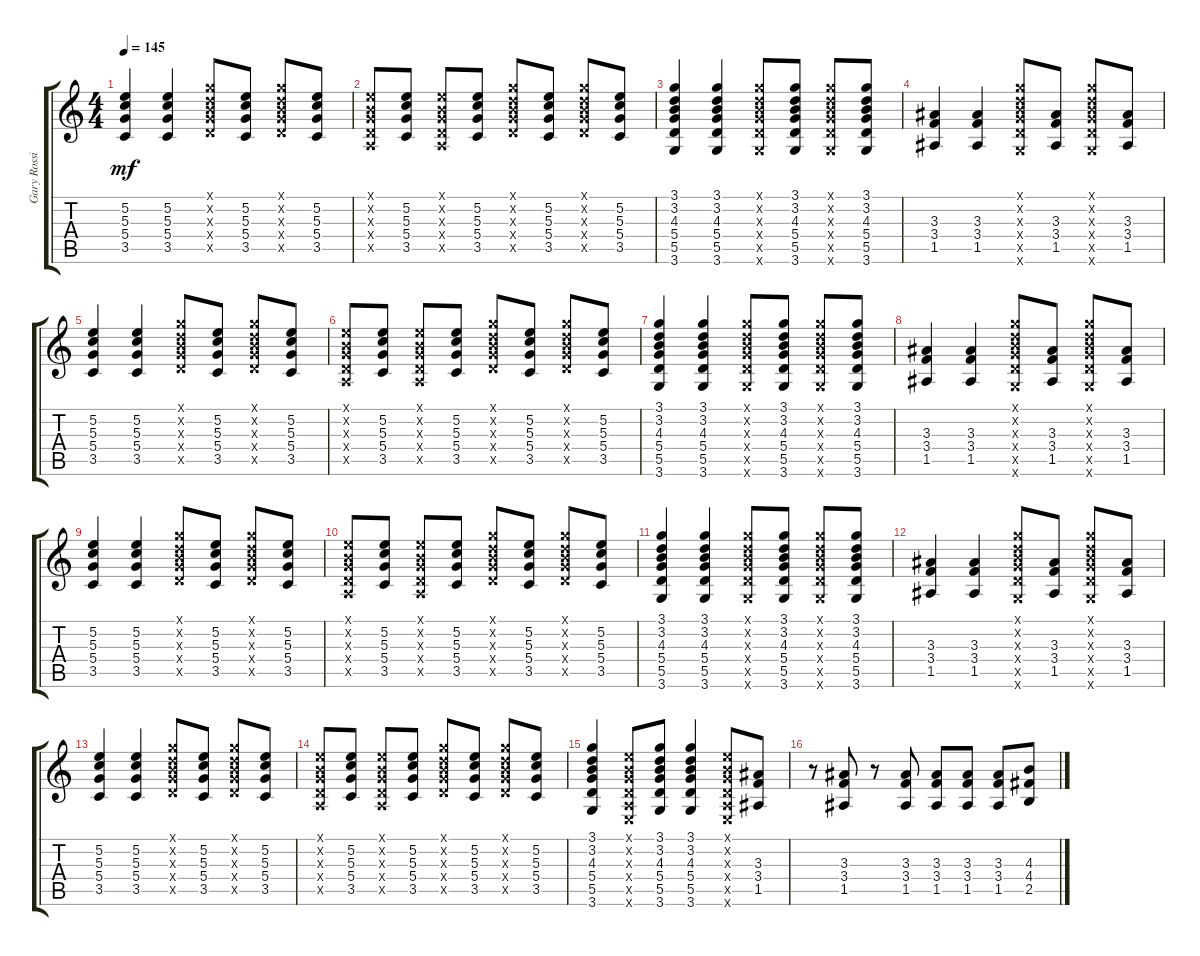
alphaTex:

\track ("Gary Rossington (Slide/Rythm Guitar)" "Gary Rossi") {instrument overdrivenguitar}
\staff {score tabs}
\tuning (E4 B3 G3 D3 A2 E2) {hide}
\ts (4 4)
\tempo 145
\clef g2
\ks c
(5.2 5.3 5.4 3.5).4{dy mf} (5.2 5.3 5.4 3.5).4 (3.1{x} 3.2{x} 4.3{x} 5.4{x} 5.5{x}).8 (5.2 5.3 5.4 3.5).8 (3.1{x} 3.2{x} 4.3{x} 5.4{x} 5.5{x}).8 (5.2 5.3 5.4 3.5).8 |
(0.1{x} 0.2{x} 0.3{x} 0.4{x} 0.5{x}).8 (5.2 5.3 5.4 3.5).8 (0.1{x} 0.2{x} 0.3{x} 0.4{x} 0.5{x}).8 (5.2 5.3 5.4 3.5).8 (3.1{x} 3.2{x} 4.3{x} 5.4{x} 5.5{x}).8 (5.2 5.3 5.4 3.5).8 (3.1{x} 3.2{x} 4.3{x} 5.4{x} 5.5{x}).8 (5.2 5.3 5.4 3.5).8 |
(3.1 3.2 4.3 5.4 5.5 3.6).4 (3.1 3.2 4.3 5.4 5.5 3.6).4 (3.1{x} 3.2{x} 4.3{x} 5.4{x} 5.5{x} 3.6{x}).8 (3.1 3.2 4.3 5.4 5.5 3.6).8 (3.1{x} 3.2{x} 4.3{x} 5.4{x} 5.5{x} 3.6{x}).8 (3.1 3.2 4.3 5.4 5.5 3.6).8 |
(3.3 3.4 1.5).4 (3.3 3.4 1.5).4 (3.1{x} 3.2{x} 4.3{x} 5.4{x} 5.5{x} 3.6{x}).8 (3.3 3.4 1.5).8 (3.1{x} 3.2{x} 4.3{x} 5.4{x} 5.5{x} 3.6{x}).8 (3.3 3.4 1.5).8 |
(5.2 5.3 5.4 3.5).4 (5.2 5.3 5.4 3.5).4 (3.1{x} 3.2{x} 4.3{x} 5.4{x} 5.5{x}).8 (5.2 5.3 5.4 3.5).8 (3.1{x} 3.2{x} 4.3{x} 5.4{x} 5.5{x}).8 (5.2 5.3 5.4 3.5).8 |
(0.1{x} 0.2{x} 0.3{x} 0.4{x} 0.5{x}).8 (5.2 5.3 5.4 3.5).8 (0.1{x} 0.2{x} 0.3{x} 0.4{x} 0.5{x}).8 (5.2 5.3 5.4 3.5).8 (3.1{x} 3.2{x} 4.3{x} 5.4{x} 5.5{x}).8 (5.2 5.3 5.4 3.5).8 (3.1{x} 3.2{x} 4.3{x} 5.4{x} 5.5{x}).8 (5.2 5.3 5.4 3.5).8 |
(3.1 3.2 4.3 5.4 5.5 3.6).4 (3.1 3.2 4.3 5.4 5.5 3.6).4 (3.1{x} 3.2{x} 4.3{x} 5.4{x} 5.5{x} 3.6{x}).8 (3.1 3.2 4.3 5.4 5.5 3.6).8 (3.1{x} 3.2{x} 4.3{x} 5.4{x} 5.5{x} 3.6{x}).8 (3.1 3.2 4.3 5.4 5.5 3.6).8 |
(3.3 3.4 1.5).4 (3.3 3.4 1.5).4 (3.1{x} 3.2{x} 4.3{x} 5.4{x} 5.5{x} 3.6{x}).8 (3.3 3.4 1.5).8 (3.1{x} 3.2{x} 4.3{x} 5.4{x} 5.5{x} 3.6{x}).8 (3.3 3.4 1.5).8 |
(5.2 5.3 5.4 3.5).4 (5.2 5.3 5.4 3.5).4 (3.1{x} 3.2{x} 4.3{x} 5.4{x} 5.5{x}).8 (5.2 5.3 5.4 3.5).8 (3.1{x} 3.2{x} 4.3{x} 5.4{x} 5.5{x}).8 (5.2 5.3 5.4 3.5).8 |
(0.1{x} 0.2{x} 0.3{x} 0.4{x} 0.5{x}).8 (5.2 5.3 5.4 3.5).8 (0.1{x} 0.2{x} 0.3{x} 0.4{x} 0.5{x}).8 (5.2 5.3 5.4 3.5).8 (3.1{x} 3.2{x} 4.3{x} 5.4{x} 5.5{x}).8 (5.2 5.3 5.4 3.5).8 (3.1{x} 3.2{x} 4.3{x} 5.4{x} 5.5{x}).8 (5.2 5.3 5.4 3.5).8 |
(3.1 3.2 4.3 5.4 5.5 3.6).4 (3.1 3.2 4.3 5.4 5.5 3.6).4 (3.1{x} 3.2{x} 4.3{x} 5.4{x} 5.5{x} 3.6{x}).8 (3.1 3.2 4.3 5.4 5.5 3.6).8 (3.1{x} 3.2{x} 4.3{x} 5.4{x} 5.5{x} 3.6{x}).8 (3.1 3.2 4.3 5.4 5.5 3.6).8 |
(3.3 3.4 1.5).4 (3.3 3.4 1.5).4 (3.1{x} 3.2{x} 4.3{x} 5.4{x} 5.5{x} 3.6{x}).8 (3.3 3.4 1.5).8 (3.1{x} 3.2{x} 4.3{x} 5.4{x} 5.5{x} 3.6{x}).8 (3.3 3.4 1.5).8 |
(5.2 5.3 5.4 3.5).4 (5.2 5.3 5.4 3.5).4 (3.1{x} 3.2{x} 4.3{x} 5.4{x} 5.5{x}).8 (5.2 5.3 5.4 3.5).8 (3.1{x} 3.2{x} 4.3{x} 5.4{x} 5.5{x}).8 (5.2 5.3 5.4 3.5).8 |
(0.1{x} 0.2{x} 0.3{x} 0.4{x} 0.5{x}).8 (5.2 5.3 5.4 3.5).8 (0.1{x} 0.2{x} 0.3{x} 0.4{x} 0.5{x}).8 (5.2 5.3 5.4 3.5).8 (3.1{x} 3.2{x} 4.3{x} 5.4{x} 5.5{x}).8 (5.2 5.3 5.4 3.5).8 (3.1{x} 3.2{x} 4.3{x} 5.4{x} 5.5{x}).8 (5.2 5.3 5.4 3.5).8 |
(3.1 3.2 4.3 5.4 5.5 3.6).4 (0.1{x} 0.2{x} 0.3{x} 0.4{x} 0.5{x} 0.6{x}).8 (3.1 3.2 4.3 5.4 5.5 3.6).8 (3.1 3.2 4.3 5.4 5.5 3.6).4 (0.1{x} 0.2{x} 0.3{x} 0.4{x} 0.5{x} 0.6{x}).8 (3.3 3.4 1.5).8 |
r.8 (3.3 3.4 1.5).8 r.8 (3.3 3.4 1.5).8 (3.3 3.4 1.5).8 (3.3 3.4 1.5).8 (3.3 3.4 1.5).8 (4.3 4.4 2.5).8
